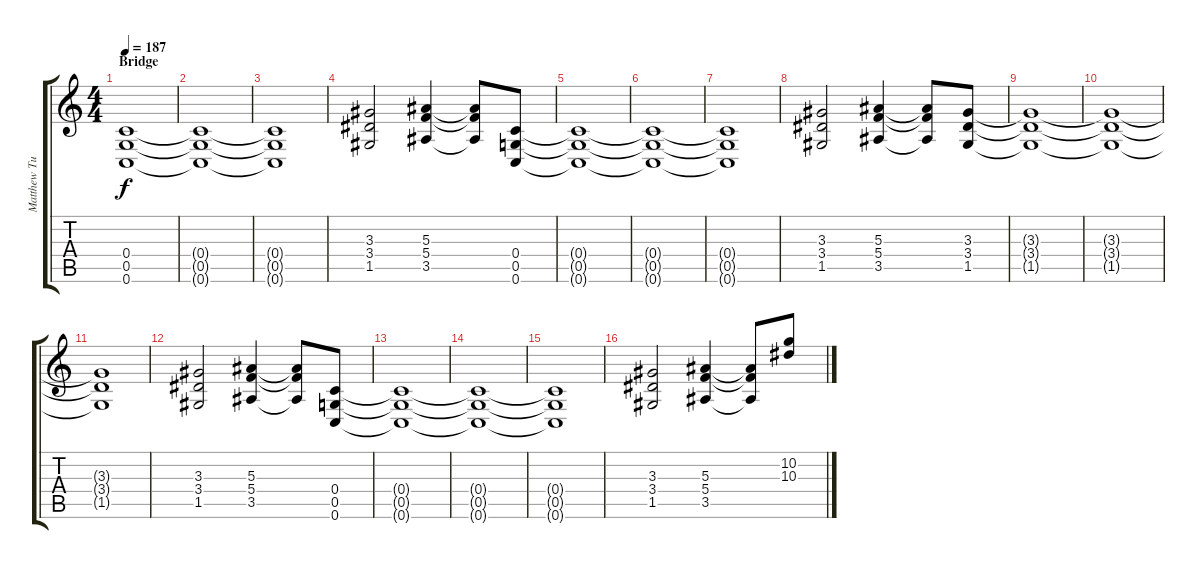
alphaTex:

\track ("Matthew Tuck - Rhythm" "Matthew Tu") {instrument distortionguitar}
\staff {score tabs}
\tuning (D4 A3 F3 C3 G2 C2) {hide}
\ts (4 4)
\section ("" "Bridge")
\tempo 187
\clef g2
\ks c
(0.4 0.5 0.6).1{dy f} |
(0.4{t} 0.5{t} 0.6{t}).1 |
(0.4{t} 0.5{t} 0.6{t}).1 |
(3.3 3.4 1.5).2 (5.3 5.4 3.5).4 (5.3{t} 5.4{t} 3.5{t}).8 (0.4 0.5 0.6).8 |
(0.4{t} 0.5{t} 0.6{t}).1 |
(0.4{t} 0.5{t} 0.6{t}).1 |
(0.4{t} 0.5{t} 0.6{t}).1 |
(3.3 3.4 1.5).2 (5.3 5.4 3.5).4 (5.3{t} 5.4{t} 3.5{t}).8 (3.3 3.4 1.5).8 |
(3.3{t} 3.4{t} 1.5{t}).1 |
(3.3{t} 3.4{t} 1.5{t}).1 |
(3.3{t} 3.4{t} 1.5{t}).1 |
(3.3 3.4 1.5).2 (5.3 5.4 3.5).4 (5.3{t} 5.4{t} 3.5{t}).8 (0.4 0.5 0.6).8 |
(0.4{t} 0.5{t} 0.6{t}).1 |
(0.4{t} 0.5{t} 0.6{t}).1 |
(0.4{t} 0.5{t} 0.6{t}).1 |
(3.3 3.4 1.5).2 (5.3 5.4 3.5).4 (5.3{t} 5.4{t} 3.5{t}).8 (10.2 10.3).8
